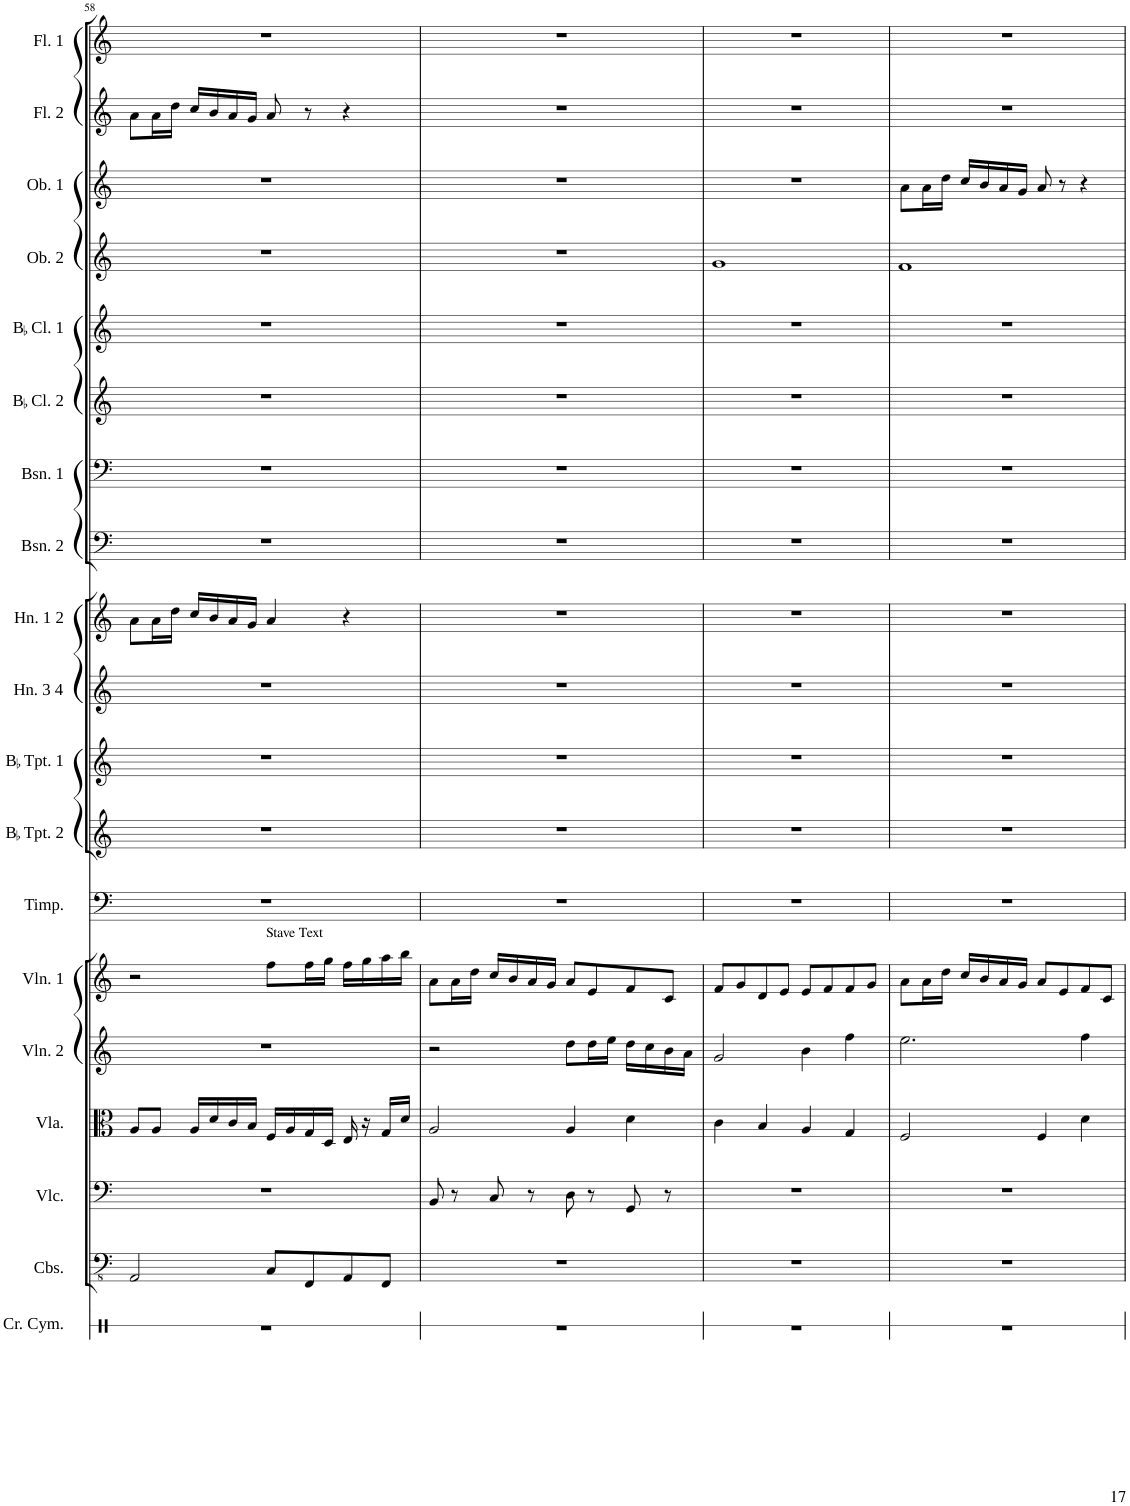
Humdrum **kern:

**kern	**kern	**kern	**kern	**kern	**kern	**kern	**kern	**kern	**kern	**kern	**kern	**kern	**kern	**kern	**kern	**kern	**kern	**kern
*part19	*part18	*part17	*part16	*part15	*part14	*part13	*part12	*part11	*part10	*part9	*part8	*part7	*part6	*part5	*part4	*part3	*part2	*part1
*staff19	*staff18	*staff17	*staff16	*staff15	*staff14	*staff13	*staff12	*staff11	*staff10	*staff9	*staff8	*staff7	*staff6	*staff5	*staff4	*staff3	*staff2	*staff1
*I"Crash Cymbal	*I"Contrabass	*I"Violoncello	*I"Viola	*I"Violin 2	*I"Violin 1	*I"Timpani	*I"BaccidentalFlat Trumpet 2	*I"BaccidentalFlat Trumpet 1	*I"Horn 3 4	*I"Horn 1 2	*I"Bassoon 2	*I"Bassoon 1	*I"BaccidentalFlat Clarinet 2	*I"BaccidentalFlat Clarinet 1	*I"Oboe 2	*I"Oboe 1	*I"Flute 2	*I"Flute 1
*I'Cr. Cym.	*I'Cbs.	*I'Vlc.	*I'Vla.	*I'Vln. 2	*I'Vln. 1	*I'Timp.	*I'BaccidentalFlat Tpt. 2	*I'BaccidentalFlat Tpt. 1	*I'Hn. 3 4	*I'Hn. 1 2	*I'Bsn. 2	*I'Bsn. 1	*I'BaccidentalFlat Cl. 2	*I'BaccidentalFlat Cl. 1	*I'Ob. 2	*I'Ob. 1	*I'Fl. 2	*I'Fl. 1
!!LO:PB:g=z
*clefX	*clefFv4	*clefF4	*clefC3	*clefG2	*clefG2	*clefF4	*clefG2	*clefG2	*clefG2	*clefG2	*clefF4	*clefF4	*clefG2	*clefG2	*clefG2	*clefG2	*clefG2	*clefG2
*	*	*	*	*	*	*	*ITrd1c2	*ITrd1c2	*ITrd4c7	*ITrd4c7	*	*	*ITrd1c2	*ITrd1c2	*	*	*	*
*k[]	*k[]	*k[]	*k[]	*k[]	*k[]	*k[]	*k[]	*k[]	*k[]	*k[]	*k[]	*k[]	*k[]	*k[]	*k[]	*k[]	*k[]	*k[]
*M4/4	*M4/4	*M4/4	*M4/4	*M4/4	*M4/4	*M4/4	*M4/4	*M4/4	*M4/4	*M4/4	*M4/4	*M4/4	*M4/4	*M4/4	*M4/4	*M4/4	*M4/4	*M4/4
=58	=58	=58	=58	=58	=58	=58	=58	=58	=58	=58	=58	=58	=58	=58	=58	=58	=58	=58
1r	2AAA/	1r	8A/L	1r	2r	1r	1r	1r	1r	8a\L	1r	1r	1r	1r	1r	1r	8a\L	1r
.	.	.	8A/J	.	.	.	.	.	.	16a\L	.	.	.	.	.	.	16a\L	.
.	.	.	.	.	.	.	.	.	.	16dd\JJ	.	.	.	.	.	.	16dd\JJ	.
.	.	.	16A/LL	.	.	.	.	.	.	16cc/LL	.	.	.	.	.	.	16cc/LL	.
.	.	.	16d/	.	.	.	.	.	.	16b/	.	.	.	.	.	.	16b/	.
.	.	.	16c/	.	.	.	.	.	.	16a/	.	.	.	.	.	.	16a/	.
.	.	.	16B/JJ	.	.	.	.	.	.	16g/JJ	.	.	.	.	.	.	16g/JJ	.
!	!	!	!	!	!LO:TX:a:t=Stave Text	!	!	!	!	!	!	!	!	!	!	!	!	!
.	8CC/L	.	16F/LL	.	8ff\L	.	.	.	.	4a/	.	.	.	.	.	.	8a/	.
.	.	.	16A/	.	.	.	.	.	.	.	.	.	.	.	.	.	.	.
.	8FFF/	.	16G/	.	16ff\L	.	.	.	.	.	.	.	.	.	.	.	8r	.
.	.	.	16D/JJ	.	16gg\JJ	.	.	.	.	.	.	.	.	.	.	.	.	.
.	8AAA/	.	16E/	.	16ff\LL	.	.	.	.	4r	.	.	.	.	.	.	4r	.
.	.	.	16r	.	16gg\	.	.	.	.	.	.	.	.	.	.	.	.	.
.	8FFF/J	.	16G/LL	.	16aa\	.	.	.	.	.	.	.	.	.	.	.	.	.
.	.	.	16d/JJ	.	16bb\JJ	.	.	.	.	.	.	.	.	.	.	.	.	.
=59	=59	=59	=59	=59	=59	=59	=59	=59	=59	=59	=59	=59	=59	=59	=59	=59	=59	=59
1r	1r	8BB/	2A/	2r	8a\L	1r	1r	1r	1r	1r	1r	1r	1r	1r	1r	1r	1r	1r
.	.	8r	.	.	16a\L	.	.	.	.	.	.	.	.	.	.	.	.	.
.	.	.	.	.	16dd\JJ	.	.	.	.	.	.	.	.	.	.	.	.	.
.	.	8C/	.	.	16cc/LL	.	.	.	.	.	.	.	.	.	.	.	.	.
.	.	.	.	.	16b/	.	.	.	.	.	.	.	.	.	.	.	.	.
.	.	8r	.	.	16a/	.	.	.	.	.	.	.	.	.	.	.	.	.
.	.	.	.	.	16g/JJ	.	.	.	.	.	.	.	.	.	.	.	.	.
.	.	8D\	4A/	8dd\L	8a/L	.	.	.	.	.	.	.	.	.	.	.	.	.
.	.	8r	.	16dd\L	8e/	.	.	.	.	.	.	.	.	.	.	.	.	.
.	.	.	.	16ee\JJ	.	.	.	.	.	.	.	.	.	.	.	.	.	.
.	.	8GG/	4d\	16dd\LL	8f/	.	.	.	.	.	.	.	.	.	.	.	.	.
.	.	.	.	16cc\	.	.	.	.	.	.	.	.	.	.	.	.	.	.
.	.	8r	.	16b\	8c/J	.	.	.	.	.	.	.	.	.	.	.	.	.
.	.	.	.	16a\JJ	.	.	.	.	.	.	.	.	.	.	.	.	.	.
=60	=60	=60	=60	=60	=60	=60	=60	=60	=60	=60	=60	=60	=60	=60	=60	=60	=60	=60
1r	1r	1r	4c\	2g/	8f/L	1r	1r	1r	1r	1r	1r	1r	1r	1r	1g	1r	1r	1r
.	.	.	.	.	8g/	.	.	.	.	.	.	.	.	.	.	.	.	.
.	.	.	4B/	.	8d/	.	.	.	.	.	.	.	.	.	.	.	.	.
.	.	.	.	.	8e/J	.	.	.	.	.	.	.	.	.	.	.	.	.
.	.	.	4A/	4b\	8e/L	.	.	.	.	.	.	.	.	.	.	.	.	.
.	.	.	.	.	8f/	.	.	.	.	.	.	.	.	.	.	.	.	.
.	.	.	4G/	4ff\	8f/	.	.	.	.	.	.	.	.	.	.	.	.	.
.	.	.	.	.	8g/J	.	.	.	.	.	.	.	.	.	.	.	.	.
=61	=61	=61	=61	=61	=61	=61	=61	=61	=61	=61	=61	=61	=61	=61	=61	=61	=61	=61
1r	1r	1r	2F/	2.ee\	8a\L	1r	1r	1r	1r	1r	1r	1r	1r	1r	1f	8a\L	1r	1r
.	.	.	.	.	16a\L	.	.	.	.	.	.	.	.	.	.	16a\L	.	.
.	.	.	.	.	16dd\JJ	.	.	.	.	.	.	.	.	.	.	16dd\JJ	.	.
.	.	.	.	.	16cc/LL	.	.	.	.	.	.	.	.	.	.	16cc/LL	.	.
.	.	.	.	.	16b/	.	.	.	.	.	.	.	.	.	.	16b/	.	.
.	.	.	.	.	16a/	.	.	.	.	.	.	.	.	.	.	16a/	.	.
.	.	.	.	.	16g/JJ	.	.	.	.	.	.	.	.	.	.	16g/JJ	.	.
.	.	.	4F/	.	8a/L	.	.	.	.	.	.	.	.	.	.	8a/	.	.
.	.	.	.	.	8e/	.	.	.	.	.	.	.	.	.	.	8r	.	.
.	.	.	4d\	4ff\	8f/	.	.	.	.	.	.	.	.	.	.	4r	.	.
.	.	.	.	.	8c/J	.	.	.	.	.	.	.	.	.	.	.	.	.
=	=	=	=	=	=	=	=	=	=	=	=	=	=	=	=	=	=	=
*-	*-	*-	*-	*-	*-	*-	*-	*-	*-	*-	*-	*-	*-	*-	*-	*-	*-	*-
